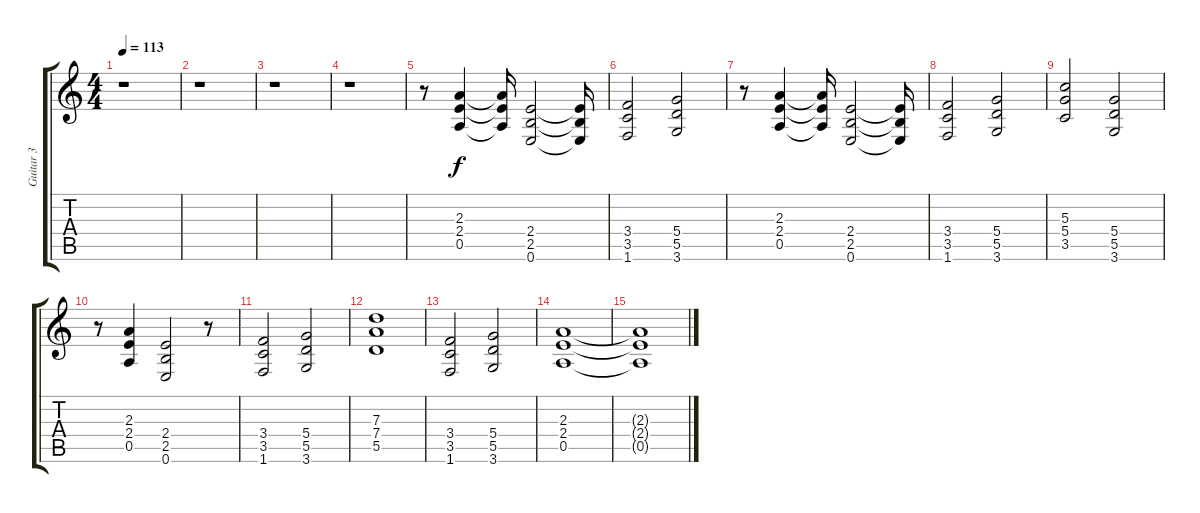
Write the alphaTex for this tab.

\track ("Guitar 3" "Guitar 3") {instrument overdrivenguitar}
\staff {score tabs}
\tuning (E4 B3 G3 D3 A2 E2) {hide}
\ts (4 4)
\tempo 113
\clef g2
\ks c
r.1{dy f} |
r.1 |
r.1 |
r.1 |
r.8 (2.3 2.4 0.5).4 (2.3{t} 2.4{t} 0.5{t}).16 (2.4 2.5 0.6).2 (2.4{t} 2.5{t} 0.6{t}).16 |
(3.4 3.5 1.6).2 (5.4 5.5 3.6).2 |
r.8 (2.3 2.4 0.5).4 (2.3{t} 2.4{t} 0.5{t}).16 (2.4 2.5 0.6).2 (2.4{t} 2.5{t} 0.6{t}).16 |
(3.4 3.5 1.6).2 (5.4 5.5 3.6).2 |
(5.3 5.4 3.5).2 (5.4 5.5 3.6).2 |
r.8 (2.3 2.4 0.5).4 (2.4 2.5 0.6).2 r.8 |
(3.4 3.5 1.6).2 (5.4 5.5 3.6).2 |
(7.3 7.4 5.5).1 |
(3.4 3.5 1.6).2 (5.4 5.5 3.6).2 |
(2.3 2.4 0.5).1 |
(2.3{t} 2.4{t} 0.5{t}).1
